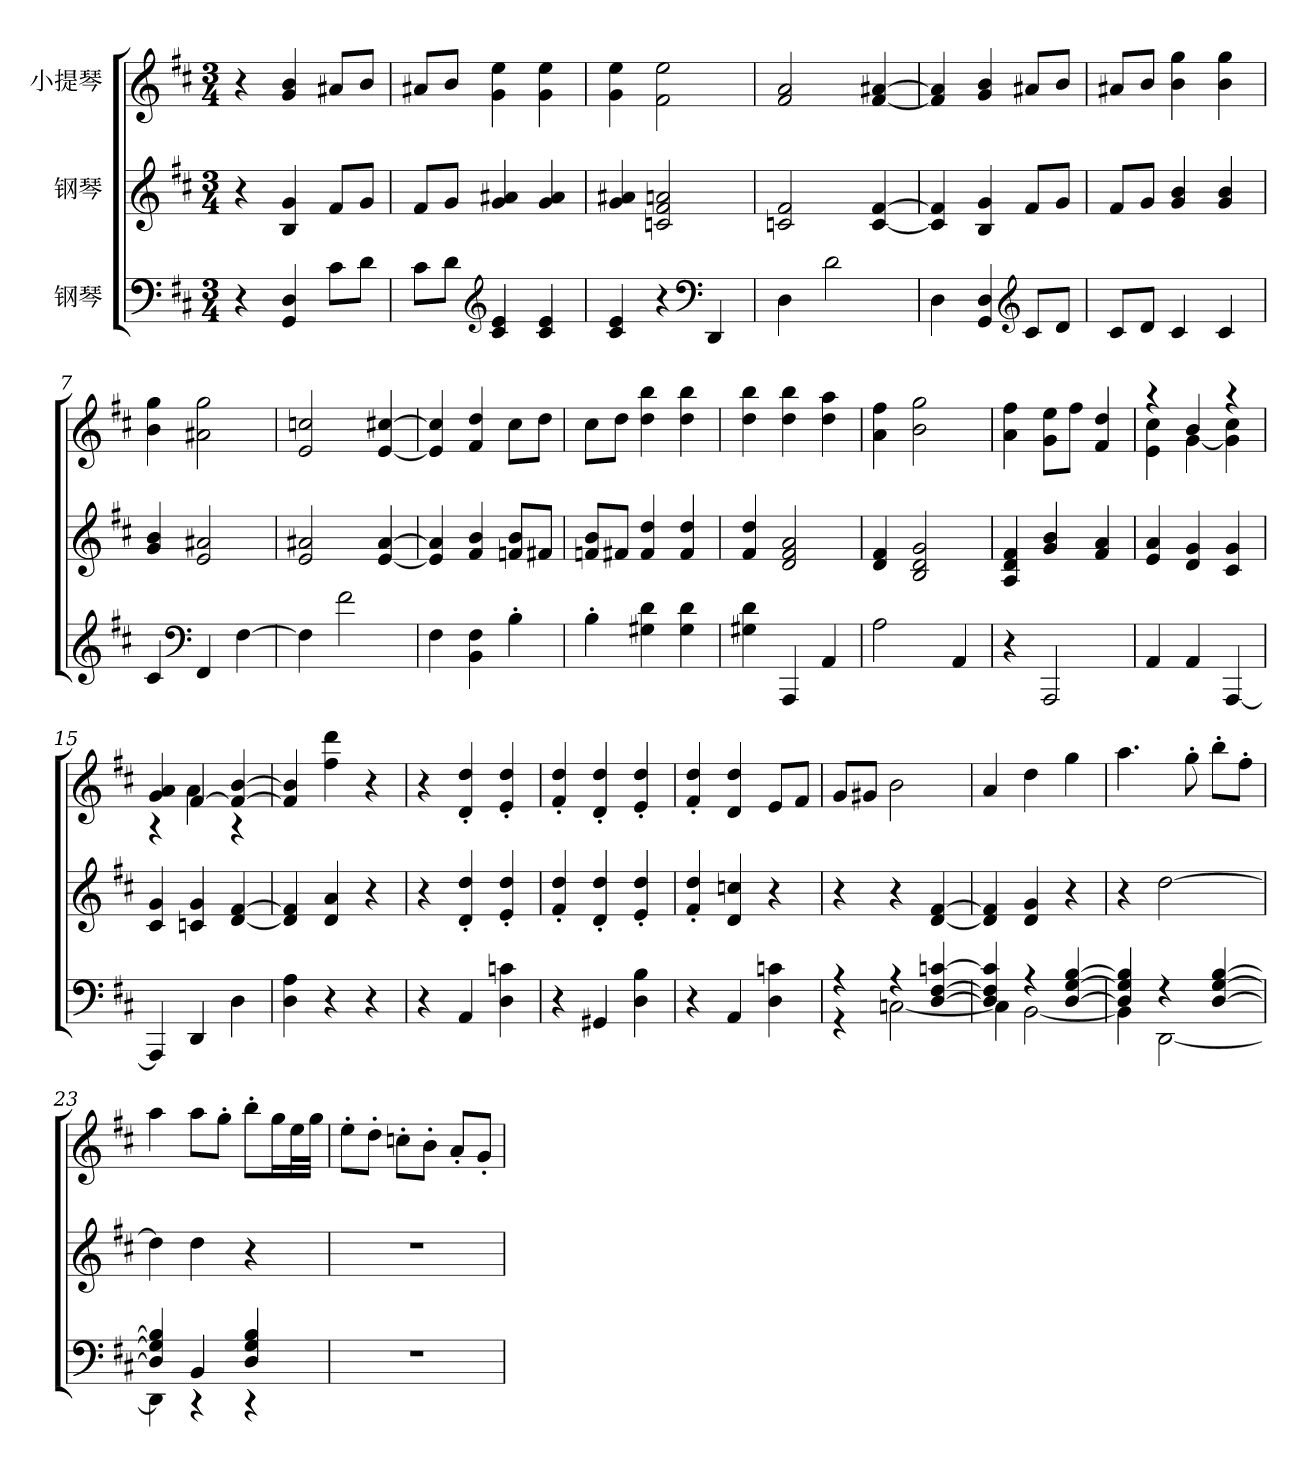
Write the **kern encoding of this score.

**kern	**kern	**kern
*part3	*part2	*part1
*staff3	*staff2	*staff1
*I"钢琴	*I"钢琴	*I"小提琴
*clefF4	*clefG2	*clefG2
*k[f#c#]	*k[f#c#]	*k[f#c#]
*M3/4	*M3/4	*M3/4
*MM120	*MM120	*MM120
=1	=1	=1
4r	4r	4r
4GG/ 4D/	4B/ 4g/	4g/ 4b/
8c#\L	8f#/L	8a#X/L
8d\J	8g/J	8b/J
=2	=2	=2
8c#\L	8f#/L	8a#X/L
8d\J	8g/J	8b/J
*clefG2	*	*
4c#/ 4e/	4g/ 4a#X/	4g\ 4ee\
4c#/ 4e/	4g/ 4a#/	4g\ 4ee\
=3	=3	=3
4c#/ 4e/	4g/ 4a#X/	4g\ 4ee\
4r	2cn/ 2f#/ 2an/	2f#\ 2ee\
*clefF4	*	*
4DD/	.	.
=4	=4	=4
4D\	2cn/ 2f#/	2f#/ 2a/
2d\	.	.
.	[4c/ [4f#/	[4f#/ [4a#X/
=5	=5	=5
4D\	4c/] 4f#/]	4f#/] 4a#/]
4GG/ 4D/	4B/ 4g/	4g/ 4b/
*clefG2	*	*
8c#/L	8f#/L	8a#X/L
8d/J	8g/J	8b/J
=6	=6	=6
8c#/L	8f#/L	8a#X/L
8d/J	8g/J	8b/J
4c#/	4g/ 4b/	4b\ 4gg\
4c#/	4g/ 4b/	4b\ 4gg\
!!LO:LB:g=z
=7	=7	=7
4c#/	4g/ 4b/	4b\ 4gg\
*clefF4	*	*
4FF#/	2e/ 2a#X/	2a#X\ 2gg\
[4F#\	.	.
=8	=8	=8
4F#\]	2e/ 2a#X/	2e/ 2ccn/
2f#\	.	.
.	[4e/ [4a#/	[4e/ [4cc#X/
=9	=9	=9
4F#\	4e/] 4a#/]	4e/] 4cc#/]
4BB\ 4F#\	4f#/ 4b/	4f#/ 4dd/
4B'\	8fn/ 8b/L	8cc#\L
.	8f#X/J	8dd\J
=10	=10	=10
4B'\	8fn/ 8b/L	8cc#\L
.	8f#X/J	8dd\J
4G#X\ 4d\	4f#/ 4dd/	4dd\ 4bb\
4G#\ 4d\	4f#/ 4dd/	4dd\ 4bb\
=11	=11	=11
4G#X\ 4d\	4f#/ 4dd/	4dd\ 4bb\
4AAA/	2d/ 2f#/ 2a/	4dd\ 4bb\
4AA/	.	4dd\ 4aa\
=12	=12	=12
2A\	4d/ 4f#/	4a\ 4ff#\
.	2B/ 2d/ 2g/	2b\ 2gg\
4AA/	.	.
=13	=13	=13
4r	4A/ 4d/ 4f#/	4a\ 4ff#\
2AAA/	4g/ 4b/	8g\ 8ee\L
.	.	8ff#\J
.	4f#/ 4a/	4f#/ 4dd/
=14	=14	=14
*	*	*MM118
*	*	*^
4AA/	4e/ 4a/	4r	4e\ 4cc#\
4AA/	4d/ 4g/	4b/	[4g\
[4AAA/	4c#/ 4g/	4r	4g\] 4cc#\
!!LO:LB:g=z	!!
=15	=15	=15	=15
4AAA/]	4c#/ 4g/	4g/ 4a/	4r
4DD/	4cn/ 4g/	[4f#/	4a\
4D\	[4d/ [4f#/	4f#/_ [4b/	4r
*	*	*v	*v
=16	=16	=16
4D\ 4A\	4d/] 4f#/]	4f#/] 4b/]
4r	4d/ 4a/	4ff#\ 4ddd\
4r	4r	4r
=17	=17	=17
4r	4r	4r
*	*	*MM120
4AA/	4d/' 4dd/'	4d/' 4dd/'
4D\ 4cn\	4e/' 4dd/'	4e/' 4dd/'
=18	=18	=18
4r	4f#/' 4dd/'	4f#/' 4dd/'
4GG#X/	4d/' 4dd/'	4d/' 4dd/'
4D\ 4B\	4e/' 4dd/'	4e/' 4dd/'
=19	=19	=19
4r	4f#/' 4dd/'	4f#/' 4dd/'
4AA/	4d/ 4ccn/	4d/ 4dd/
4D\ 4cn\	4r	8e/L
.	.	8f#/J
=20	=20	=20
*^	*	*
4r	4r	4r	8g/L
.	.	.	8g#X/J
4r	[2Cn\	4r	2b\
[4D/ [4F#/ [4cn/	.	[4d/ [4f#/	.
=21	=21	=21	=21
4D/] 4F#/] 4c/]	4C\]	4d/] 4f#/]	4a/
4r	[2BB\	4d/ 4g/	4dd\
[4D/ [4G/ [4B/	.	4r	4gg\
=22	=22	=22	=22
4D/] 4G/] 4B/]	4BB\]	4r	4.aa\
4r	[2DD\	[2dd\	.
.	.	.	8gg'\
[4D/ [4G/ [4B/	.	.	8bb'\L
.	.	.	8ff#'\J
!!LO:LB:g=z
=23	=23	=23	=23
4D/] 4G/] 4B/]	4DD\]	4dd\]	4aa\
4BB/	4r	4dd\	8aa\L
.	.	.	8gg'\J
4D/ 4G/ 4B/	4r	4r	8bb'\L
.	.	.	16gg\L
.	.	.	32ee\L
.	.	.	32gg\JJJ
*v	*v	*	*
=24	=24	=24
2.r	2.r	8ee'\L
.	.	8dd'\J
.	.	8ccn'\L
.	.	8b'\J
.	.	8a'/L
.	.	8g'/J
=	=	=
*-	*-	*-
